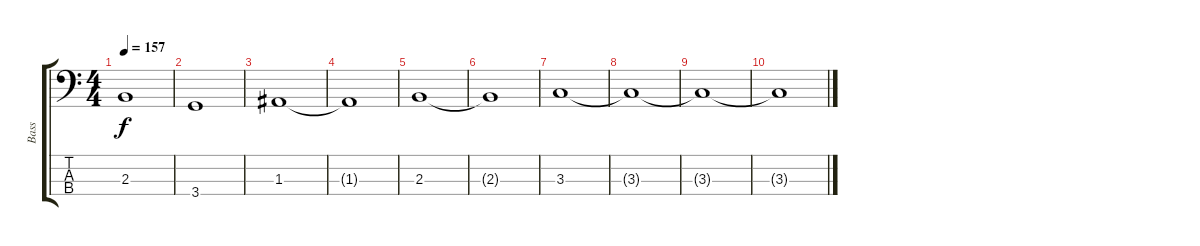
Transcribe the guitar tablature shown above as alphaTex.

\track ("Bass" "Bass") {instrument electricbassfinger}
\staff {score tabs}
\tuning (G2 D2 A1 E1) {hide}
\ts (4 4)
\tempo 157
\clef f4
\ks c
2.3.1{dy f} |
3.4.1 |
1.3.1 |
1.3{t}.1 |
2.3.1 |
2.3{t}.1 |
3.3.1{volume 8 instrument fretlessbass} |
3.3{t}.1 |
3.3{t}.1 |
3.3{t}.1
